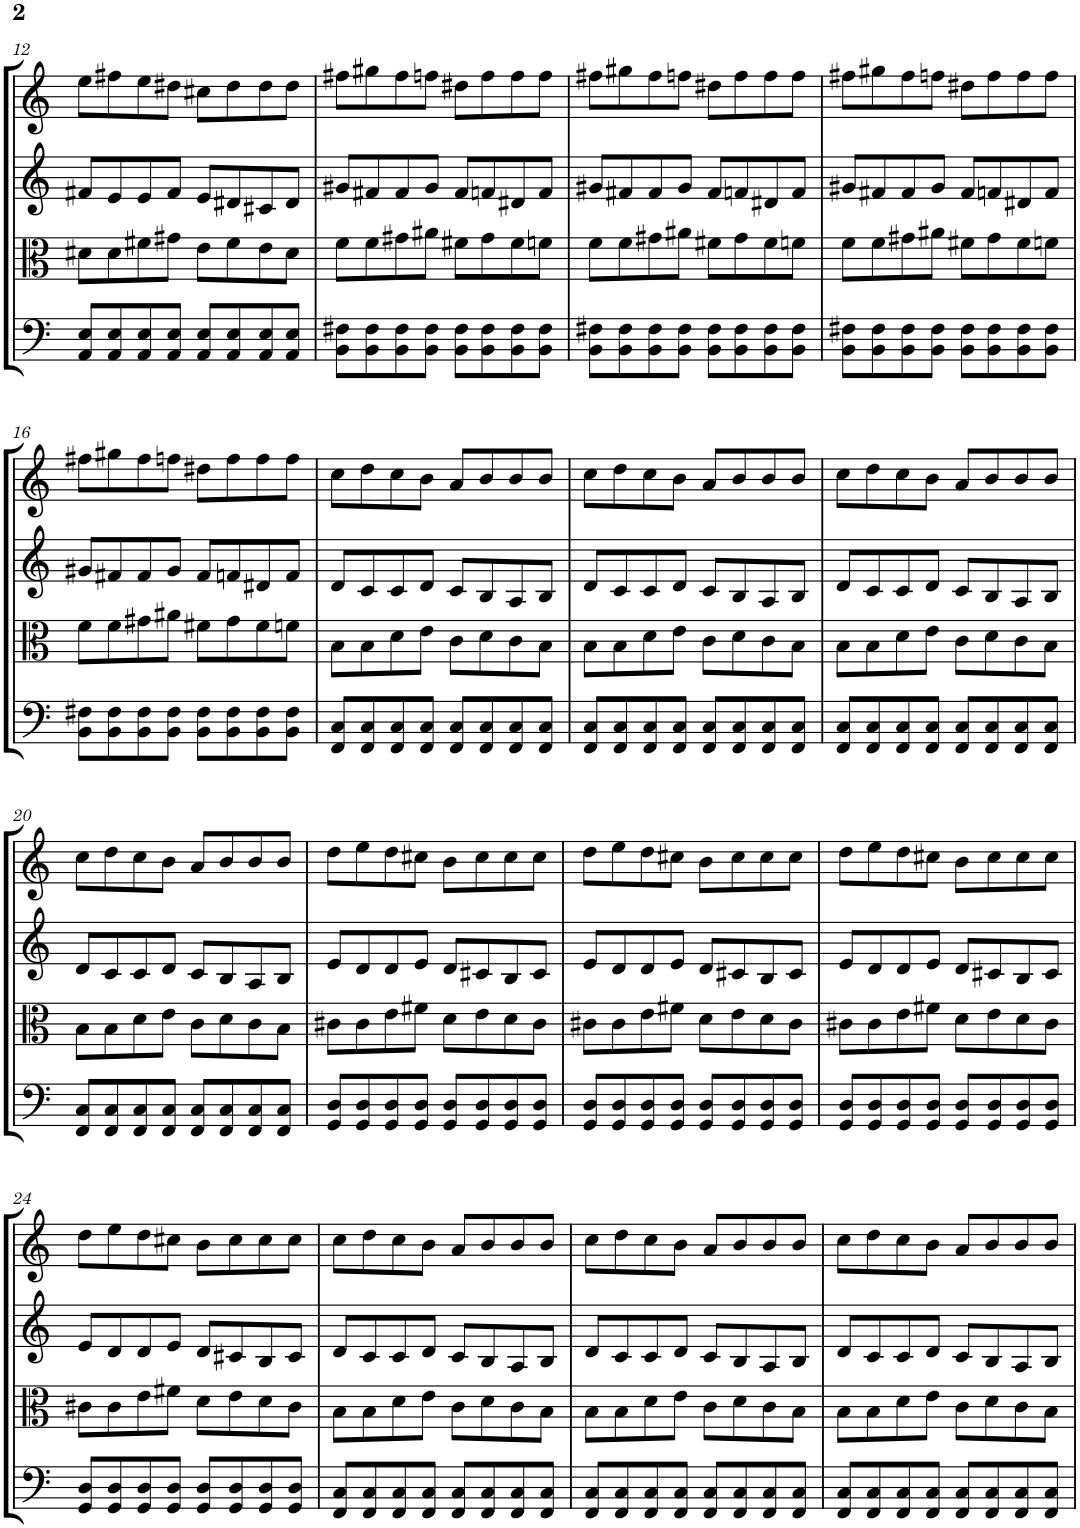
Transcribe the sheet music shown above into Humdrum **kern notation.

**kern	**kern	**kern	**kern
*part4	*part3	*part2	*part1
*staff4	*staff3	*staff2	*staff1
*I"Violoncello	*I"Viola	*I"Violin II	*I"Violin I
*I'Vc	*I'Vla	*I'Vln	*I'Vln
!!LO:PB:g=z
*clefF4	*clefC3	*clefG2	*clefG2
*k[]	*k[]	*k[]	*k[]
*M4/4	*M4/4	*M4/4	*M4/4
=12	=12	=12	=12
8AA/ 8E/L	8d#X\L	8f#X/L	8ee\L
8AA/ 8E/	8d#\	8e/	8ff#X\
8AA/ 8E/	8f#X\	8e/	8ee\
8AA/ 8E/J	8g#X\J	8f#/J	8dd#X\J
8AA/ 8E/L	8e\L	8e/L	8cc#X\L
8AA/ 8E/	8f#\	8d#X/	8dd#\
8AA/ 8E/	8e\	8c#X/	8dd#\
8AA/ 8E/J	8d#\J	8d#/J	8dd#\J
=13	=13	=13	=13
8BB\ 8F#X\L	8f\L	8g#X/L	8ff#X\L
8BB\ 8F#\	8f\	8f#X/	8gg#X\
8BB\ 8F#\	8g#X\	8f#/	8ff#\
8BB\ 8F#\J	8a#X\J	8g#/J	8ffn\J
8BB\ 8F#\L	8f#X\L	8f#/L	8dd#X\L
8BB\ 8F#\	8g#\	8fn/	8ff\
8BB\ 8F#\	8f#\	8d#X/	8ff\
8BB\ 8F#\J	8fn\J	8f/J	8ff\J
=14	=14	=14	=14
8BB\ 8F#X\L	8f\L	8g#X/L	8ff#X\L
8BB\ 8F#\	8f\	8f#X/	8gg#X\
8BB\ 8F#\	8g#X\	8f#/	8ff#\
8BB\ 8F#\J	8a#X\J	8g#/J	8ffn\J
8BB\ 8F#\L	8f#X\L	8f#/L	8dd#X\L
8BB\ 8F#\	8g#\	8fn/	8ff\
8BB\ 8F#\	8f#\	8d#X/	8ff\
8BB\ 8F#\J	8fn\J	8f/J	8ff\J
=15	=15	=15	=15
8BB\ 8F#X\L	8f\L	8g#X/L	8ff#X\L
8BB\ 8F#\	8f\	8f#X/	8gg#X\
8BB\ 8F#\	8g#X\	8f#/	8ff#\
8BB\ 8F#\J	8a#X\J	8g#/J	8ffn\J
8BB\ 8F#\L	8f#X\L	8f#/L	8dd#X\L
8BB\ 8F#\	8g#\	8fn/	8ff\
8BB\ 8F#\	8f#\	8d#X/	8ff\
8BB\ 8F#\J	8fn\J	8f/J	8ff\J
!!LO:LB:g=z
=16	=16	=16	=16
8BB\ 8F#X\L	8f\L	8g#X/L	8ff#X\L
8BB\ 8F#\	8f\	8f#X/	8gg#X\
8BB\ 8F#\	8g#X\	8f#/	8ff#\
8BB\ 8F#\J	8a#X\J	8g#/J	8ffn\J
8BB\ 8F#\L	8f#X\L	8f#/L	8dd#X\L
8BB\ 8F#\	8g#\	8fn/	8ff\
8BB\ 8F#\	8f#\	8d#X/	8ff\
8BB\ 8F#\J	8fn\J	8f/J	8ff\J
=17	=17	=17	=17
8FF/ 8C/L	8B\L	8d/L	8cc\L
8FF/ 8C/	8B\	8c/	8dd\
8FF/ 8C/	8d\	8c/	8cc\
8FF/ 8C/J	8e\J	8d/J	8b\J
8FF/ 8C/L	8c\L	8c/L	8a/L
8FF/ 8C/	8d\	8B/	8b/
8FF/ 8C/	8c\	8A/	8b/
8FF/ 8C/J	8B\J	8B/J	8b/J
=18	=18	=18	=18
8FF/ 8C/L	8B\L	8d/L	8cc\L
8FF/ 8C/	8B\	8c/	8dd\
8FF/ 8C/	8d\	8c/	8cc\
8FF/ 8C/J	8e\J	8d/J	8b\J
8FF/ 8C/L	8c\L	8c/L	8a/L
8FF/ 8C/	8d\	8B/	8b/
8FF/ 8C/	8c\	8A/	8b/
8FF/ 8C/J	8B\J	8B/J	8b/J
=19	=19	=19	=19
8FF/ 8C/L	8B\L	8d/L	8cc\L
8FF/ 8C/	8B\	8c/	8dd\
8FF/ 8C/	8d\	8c/	8cc\
8FF/ 8C/J	8e\J	8d/J	8b\J
8FF/ 8C/L	8c\L	8c/L	8a/L
8FF/ 8C/	8d\	8B/	8b/
8FF/ 8C/	8c\	8A/	8b/
8FF/ 8C/J	8B\J	8B/J	8b/J
!!LO:LB:g=z
=20	=20	=20	=20
8FF/ 8C/L	8B\L	8d/L	8cc\L
8FF/ 8C/	8B\	8c/	8dd\
8FF/ 8C/	8d\	8c/	8cc\
8FF/ 8C/J	8e\J	8d/J	8b\J
8FF/ 8C/L	8c\L	8c/L	8a/L
8FF/ 8C/	8d\	8B/	8b/
8FF/ 8C/	8c\	8A/	8b/
8FF/ 8C/J	8B\J	8B/J	8b/J
=21	=21	=21	=21
8GG/ 8D/L	8c#X\L	8e/L	8dd\L
8GG/ 8D/	8c#\	8d/	8ee\
8GG/ 8D/	8e\	8d/	8dd\
8GG/ 8D/J	8f#X\J	8e/J	8cc#X\J
8GG/ 8D/L	8d\L	8d/L	8b\L
8GG/ 8D/	8e\	8c#X/	8cc#\
8GG/ 8D/	8d\	8B/	8cc#\
8GG/ 8D/J	8c#\J	8c#/J	8cc#\J
=22	=22	=22	=22
8GG/ 8D/L	8c#X\L	8e/L	8dd\L
8GG/ 8D/	8c#\	8d/	8ee\
8GG/ 8D/	8e\	8d/	8dd\
8GG/ 8D/J	8f#X\J	8e/J	8cc#X\J
8GG/ 8D/L	8d\L	8d/L	8b\L
8GG/ 8D/	8e\	8c#X/	8cc#\
8GG/ 8D/	8d\	8B/	8cc#\
8GG/ 8D/J	8c#\J	8c#/J	8cc#\J
=23	=23	=23	=23
8GG/ 8D/L	8c#X\L	8e/L	8dd\L
8GG/ 8D/	8c#\	8d/	8ee\
8GG/ 8D/	8e\	8d/	8dd\
8GG/ 8D/J	8f#X\J	8e/J	8cc#X\J
8GG/ 8D/L	8d\L	8d/L	8b\L
8GG/ 8D/	8e\	8c#X/	8cc#\
8GG/ 8D/	8d\	8B/	8cc#\
8GG/ 8D/J	8c#\J	8c#/J	8cc#\J
!!LO:LB:g=z
=24	=24	=24	=24
8GG/ 8D/L	8c#X\L	8e/L	8dd\L
8GG/ 8D/	8c#\	8d/	8ee\
8GG/ 8D/	8e\	8d/	8dd\
8GG/ 8D/J	8f#X\J	8e/J	8cc#X\J
8GG/ 8D/L	8d\L	8d/L	8b\L
8GG/ 8D/	8e\	8c#X/	8cc#\
8GG/ 8D/	8d\	8B/	8cc#\
8GG/ 8D/J	8c#\J	8c#/J	8cc#\J
=25	=25	=25	=25
8FF/ 8C/L	8B\L	8d/L	8cc\L
8FF/ 8C/	8B\	8c/	8dd\
8FF/ 8C/	8d\	8c/	8cc\
8FF/ 8C/J	8e\J	8d/J	8b\J
8FF/ 8C/L	8c\L	8c/L	8a/L
8FF/ 8C/	8d\	8B/	8b/
8FF/ 8C/	8c\	8A/	8b/
8FF/ 8C/J	8B\J	8B/J	8b/J
=26	=26	=26	=26
8FF/ 8C/L	8B\L	8d/L	8cc\L
8FF/ 8C/	8B\	8c/	8dd\
8FF/ 8C/	8d\	8c/	8cc\
8FF/ 8C/J	8e\J	8d/J	8b\J
8FF/ 8C/L	8c\L	8c/L	8a/L
8FF/ 8C/	8d\	8B/	8b/
8FF/ 8C/	8c\	8A/	8b/
8FF/ 8C/J	8B\J	8B/J	8b/J
=27	=27	=27	=27
8FF/ 8C/L	8B\L	8d/L	8cc\L
8FF/ 8C/	8B\	8c/	8dd\
8FF/ 8C/	8d\	8c/	8cc\
8FF/ 8C/J	8e\J	8d/J	8b\J
8FF/ 8C/L	8c\L	8c/L	8a/L
8FF/ 8C/	8d\	8B/	8b/
8FF/ 8C/	8c\	8A/	8b/
8FF/ 8C/J	8B\J	8B/J	8b/J
=	=	=	=
*-	*-	*-	*-
